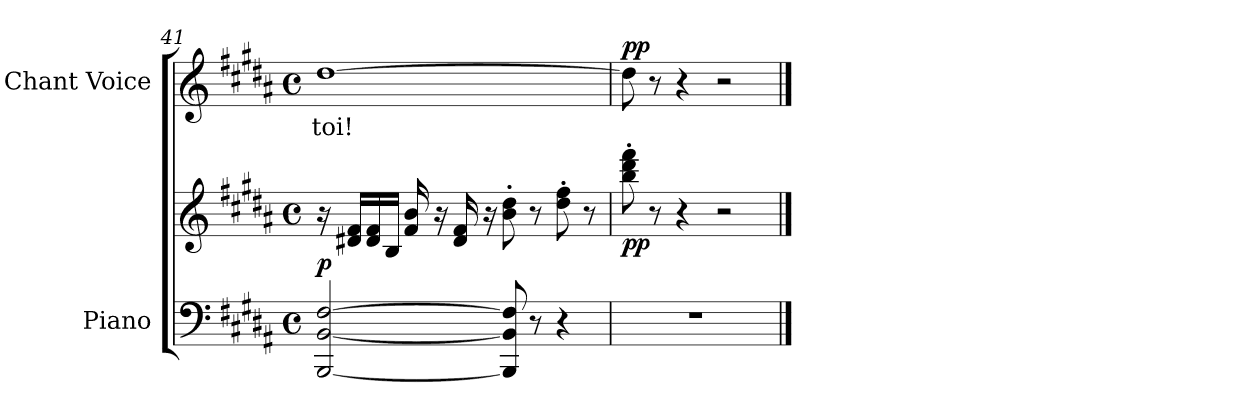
**kern	**kern	**dynam	**kern	**text	**dynam
*part2	*part2	*part2	*part1	*part1	*part1
*staff3	*staff2	*staff2/3	*staff1	*staff1	*staff1
*I"Piano	*	*	*I"Chant Voice	*	*
*I'Pno	*	*	*	*	*
!!LO:LB:g=z
*clefF4	*clefG2	*	*clefG2	*	*
*k[f#c#g#d#a#]	*k[f#c#g#d#a#]	*	*k[f#c#g#d#a#]	*	*
*M4/4	*M4/4	*	*M4/4	*	*
*met(c)	*met(c)	*	*met(c)	*	*
=41	=41	=41	=41	=41	=41
!	!	!LO:DY:b	!	!LO:LY:b	!
[2BBB/ [2BB/ [2F#/	16r	p	[1dd#	toi!	.
.	16d#X/ 16f#/LL	.	.	.	.
.	16d#/ 16f#/	.	.	.	.
.	16B/JJ	.	.	.	.
.	16f#/ 16b/	.	.	.	.
.	16r	.	.	.	.
.	16d#/ 16f#/	.	.	.	.
.	16r	.	.	.	.
8BBB/] 8BB/] 8F#/]	8b\' 8dd#\'	.	.	.	.
8r	8r	.	.	.	.
4r	8dd#\' 8ff#\'	.	.	.	.
.	8r	.	.	.	.
=42	=42	=42	=42	=42	=42
!	!	!LO:DY:b	!	!	!LO:DY:a
1r	8bb\' 8ddd#\' 8fff#\'	pp	8dd#\]	.	pp
.	8r	.	8r	.	.
.	4r	.	4r	.	.
.	2r	.	2r	.	.
==	==	==	==	==	==
*-	*-	*-	*-	*-	*-
